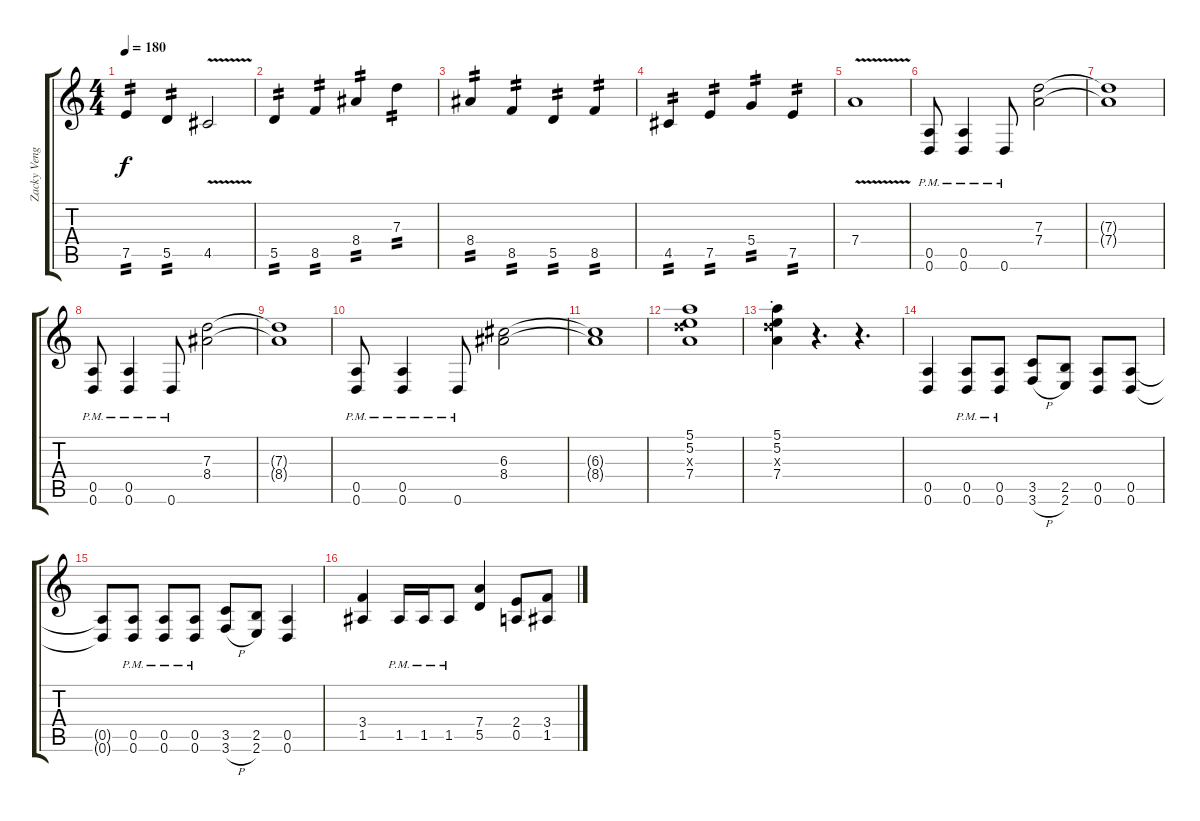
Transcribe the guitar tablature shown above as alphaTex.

\track ("Zacky Vengeance" "Zacky Veng") {instrument distortionguitar}
\staff {score tabs}
\tuning (E4 B3 G3 D3 A2 D2) {hide}
\ts (4 4)
\tempo 180
\clef g2
\ks c
7.5.4{tp 2 dy f} 5.5.4{tp 2} 4.5{v}.2 |
5.5.4{tp 2} 8.5.4{tp 2} 8.4.4{tp 2} 7.3.4{tp 2} |
8.4.4{tp 2} 8.5.4{tp 2} 5.5.4{tp 2} 8.5.4{tp 2} |
4.5.4{tp 2} 7.5.4{tp 2} 5.4.4{tp 2} 7.5.4{tp 2} |
7.4{v}.1 |
(0.5{pm} 0.6{pm}).8 (0.5 0.6{pm}).4 0.6{pm}.8 (7.3 7.4).2 |
(7.3{t} 7.4{t}).1 |
(0.5{pm} 0.6{pm}).8 (0.5 0.6{pm}).4 0.6{pm}.8 (7.3 8.4).2 |
(7.3{t} 8.4{t}).1 |
(0.5 0.6{pm}).8 (0.5 0.6{pm}).4 0.6{pm}.8 (6.3 8.4).2 |
(6.3{t} 8.4{t}).1 |
(5.1 5.2 7.3{x} 7.4).1 |
(5.1{st} 5.2{st} 7.3{x} 7.4{st}).4 r.4{d} r.4{d} |
(0.5 0.6).4 (0.5{pm} 0.6{pm}).8 (0.5{pm} 0.6{pm}).8 (3.5 3.6{h}).8 (2.5 2.6).8 (0.5 0.6).8 (0.5 0.6).8 |
(0.5{t} 0.6{t}).8 (0.5{pm} 0.6{pm}).8 (0.5{pm} 0.6{pm}).8 (0.5{pm} 0.6{pm}).8 (3.5 3.6{h}).8 (2.5 2.6).8 (0.5 0.6).4 |
(3.4 1.5).4 1.5{pm}.16 1.5{pm}.16 1.5{pm}.8 (7.4 5.5).4 (2.4 0.5).8 (3.4 1.5).8
